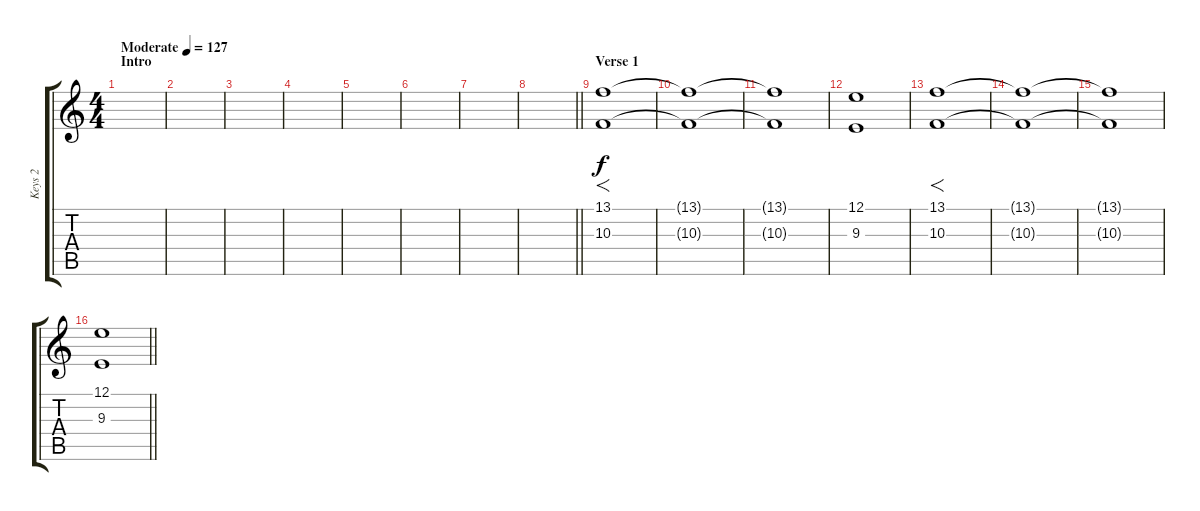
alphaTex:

\track ("Keys 2" "Keys 2") {instrument voiceoohs}
\staff {score tabs}
\tuning (E4 B3 G3 D3 A2 E2) {hide}
\ts (4 4)
\section ("" "Intro")
\tempo (127 "Moderate")
\clef g2
\ks c
|
|
|
|
|
|
|
\barLineRight lightlight
|
\section ("" "Verse 1")
(13.1 10.3).1{f} |
(13.1{t} 10.3{t}).1 |
(13.1{t} 10.3{t}).1 |
(12.1 9.3).1 |
(13.1 10.3).1{f} |
(13.1{t} 10.3{t}).1 |
(13.1{t} 10.3{t}).1 |
\barLineRight lightlight
(12.1 9.3).1
